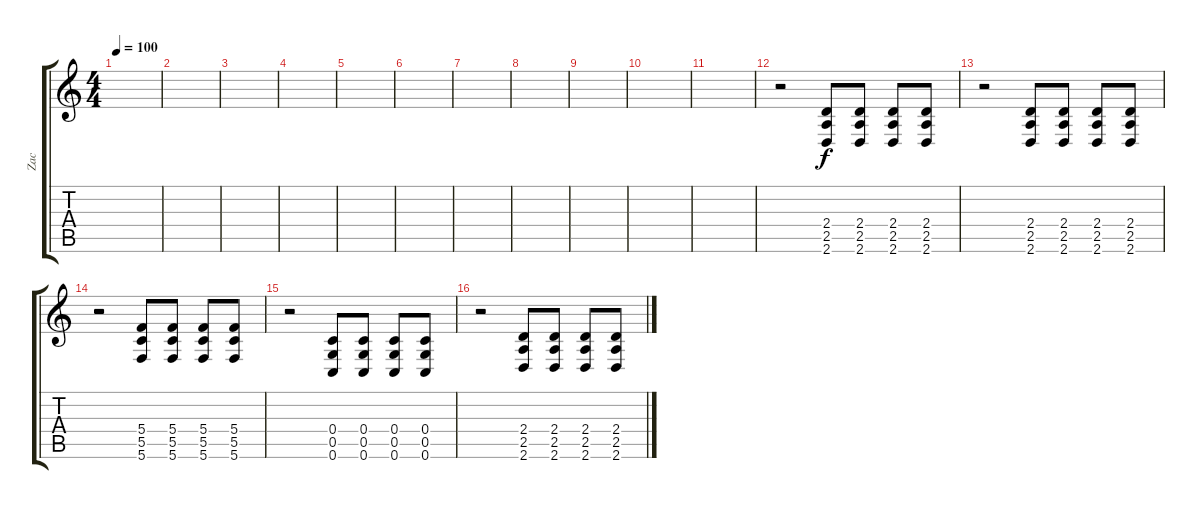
\track ("Zac" "Zac") {instrument distortionguitar}
\staff {score tabs}
\tuning (D4 A3 F3 C3 G2 C2) {hide}
\ts (4 4)
\tempo 100
\clef g2
\ks c
|
|
|
|
|
|
|
|
|
|
|
r.2 (2.4 2.5 2.6).8 (2.4 2.5 2.6).8 (2.4 2.5 2.6).8 (2.4 2.5 2.6).8 |
r.2 (2.4 2.5 2.6).8 (2.4 2.5 2.6).8 (2.4 2.5 2.6).8 (2.4 2.5 2.6).8 |
r.2 (5.4 5.5 5.6).8 (5.4 5.5 5.6).8 (5.4 5.5 5.6).8 (5.4 5.5 5.6).8 |
r.2 (0.4 0.5 0.6).8 (0.4 0.5 0.6).8 (0.4 0.5 0.6).8 (0.4 0.5 0.6).8 |
r.2 (2.4 2.5 2.6).8 (2.4 2.5 2.6).8 (2.4 2.5 2.6).8 (2.4 2.5 2.6).8
